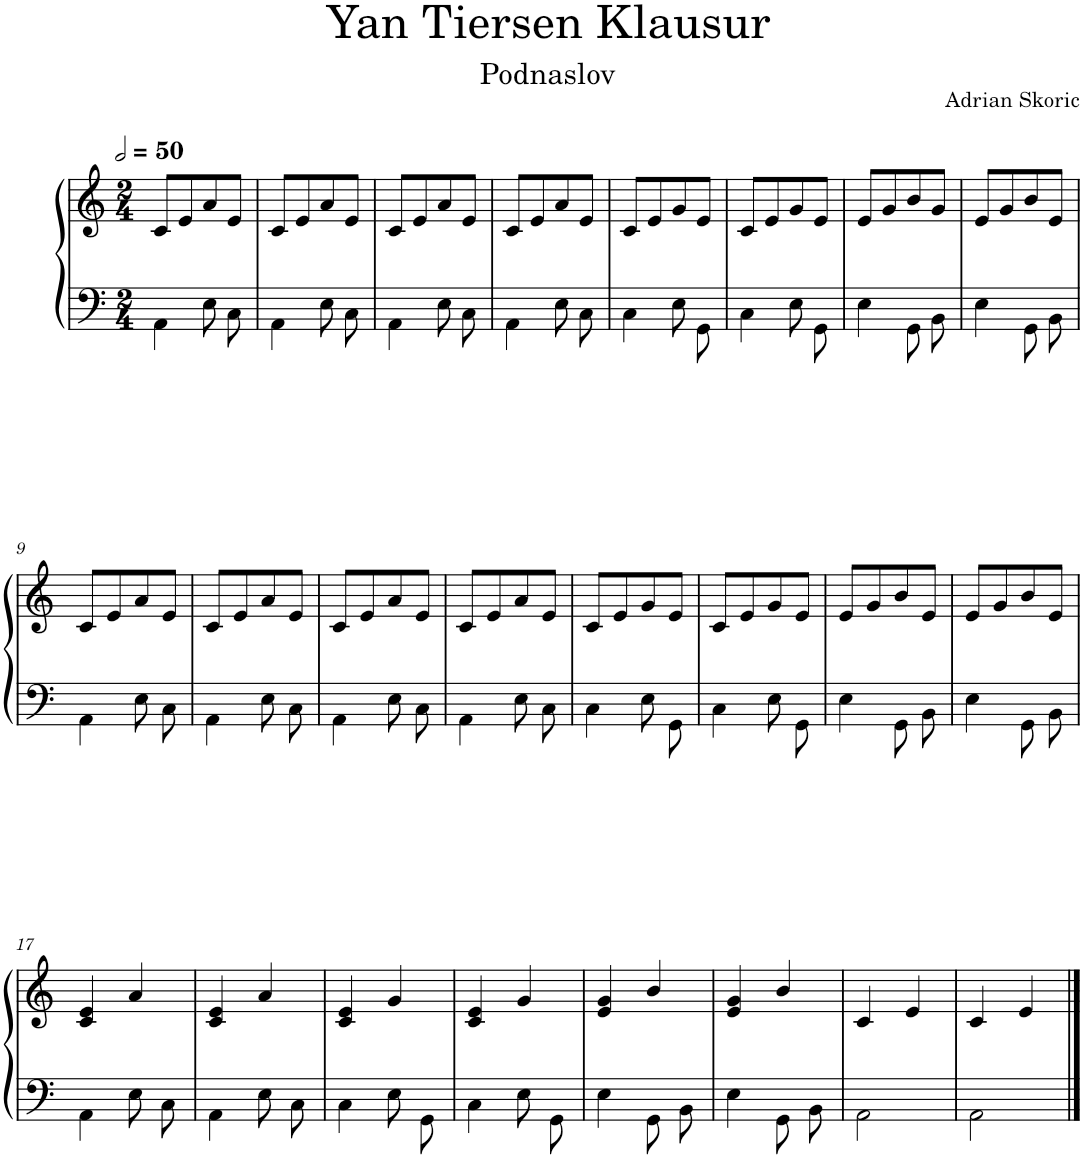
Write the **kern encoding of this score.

**kern	**kern
*part1	*part1
*staff2	*staff1
*I"Klavir	*
*I'Klav.	*
*clefF4	*clefG2
*k[]	*k[]
*M2/4	*M2/4
*MM100	*MM100
=1	=1
4AA\	8c/L
.	8e/
8E\L	8a/
8C\J	8e/J
=2	=2
4AA\	8c/L
.	8e/
8E\L	8a/
8C\J	8e/J
=3	=3
4AA\	8c/L
.	8e/
8E\L	8a/
8C\J	8e/J
=4	=4
4AA\	8c/L
.	8e/
8E\L	8a/
8C\J	8e/J
=5	=5
4C\	8c/L
.	8e/
8E\L	8g/
8GG\J	8e/J
=6	=6
4C\	8c/L
.	8e/
8E\L	8g/
8GG\J	8e/J
=7	=7
4E\	8e/L
.	8g/
8GG\L	8b/
8BB\J	8g/J
=8	=8
4E\	8e/L
.	8g/
8GG\L	8b/
8BB\J	8e/J
!!LO:LB:g=z
=9	=9
4AA\	8c/L
.	8e/
8E\L	8a/
8C\J	8e/J
=10	=10
4AA\	8c/L
.	8e/
8E\L	8a/
8C\J	8e/J
=11	=11
4AA\	8c/L
.	8e/
8E\L	8a/
8C\J	8e/J
=12	=12
4AA\	8c/L
.	8e/
8E\L	8a/
8C\J	8e/J
=13	=13
4C\	8c/L
.	8e/
8E\L	8g/
8GG\J	8e/J
=14	=14
4C\	8c/L
.	8e/
8E\L	8g/
8GG\J	8e/J
=15	=15
4E\	8e/L
.	8g/
8GG\L	8b/
8BB\J	8e/J
=16	=16
4E\	8e/L
.	8g/
8GG\L	8b/
8BB\J	8e/J
!!LO:LB:g=z
=17	=17
4AA\	4c/ 4e/
8E\L	4a/
8C\J	.
=18	=18
4AA\	4c/ 4e/
8E\L	4a/
8C\J	.
=19	=19
4C\	4c/ 4e/
8E\L	4g/
8GG\J	.
=20	=20
4C\	4c/ 4e/
8E\L	4g/
8GG\J	.
=21	=21
4E\	4e/ 4g/
8GG\L	4b/
8BB\J	.
=22	=22
4E\	4e/ 4g/
8GG\L	4b/
8BB\J	.
=23	=23
2AA\	4c/
.	4e/
=24	=24
2AA\	4c/
.	4e/
==	==
*-	*-
